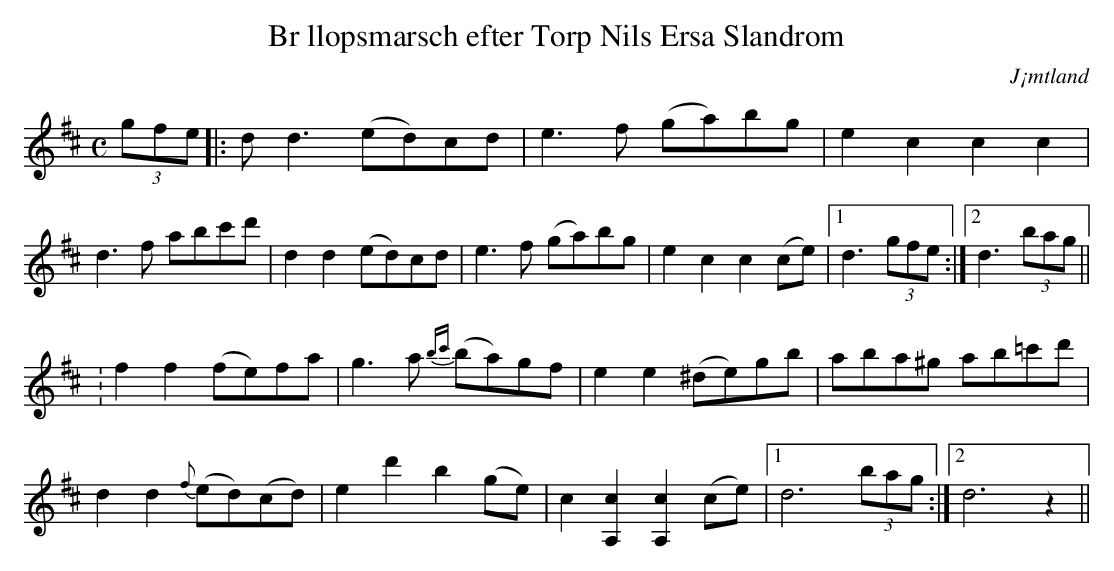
X:1
T:Br llopsmarsch efter Torp Nils Ersa Slandrom
O:J¡mtland
L:1/8
M:C
K:D
(3gfe  |: d d3 (ed)cd | e3 f (ga)bg | e2 c2 c2 c2 |
d3 f abc'd' | d2 d2 (ed)cd | e3 f (ga)bg | e2 c2 c2 (ce) | [1 d3 (3gfe  :|[2 d3 (3bag||
: f2 f2 (fe)fa | g3 a {bc'}(ba)gf | e2 e2 (^de)gb |aba^g ab=c'd' |
d2 d2 {f}(ed)(cd) | e2 d'2 b2 (ge) | c2 [c2A,2] [c2A,2] (ce) | [1 d6 (3bag :| [2 d6 z2||
